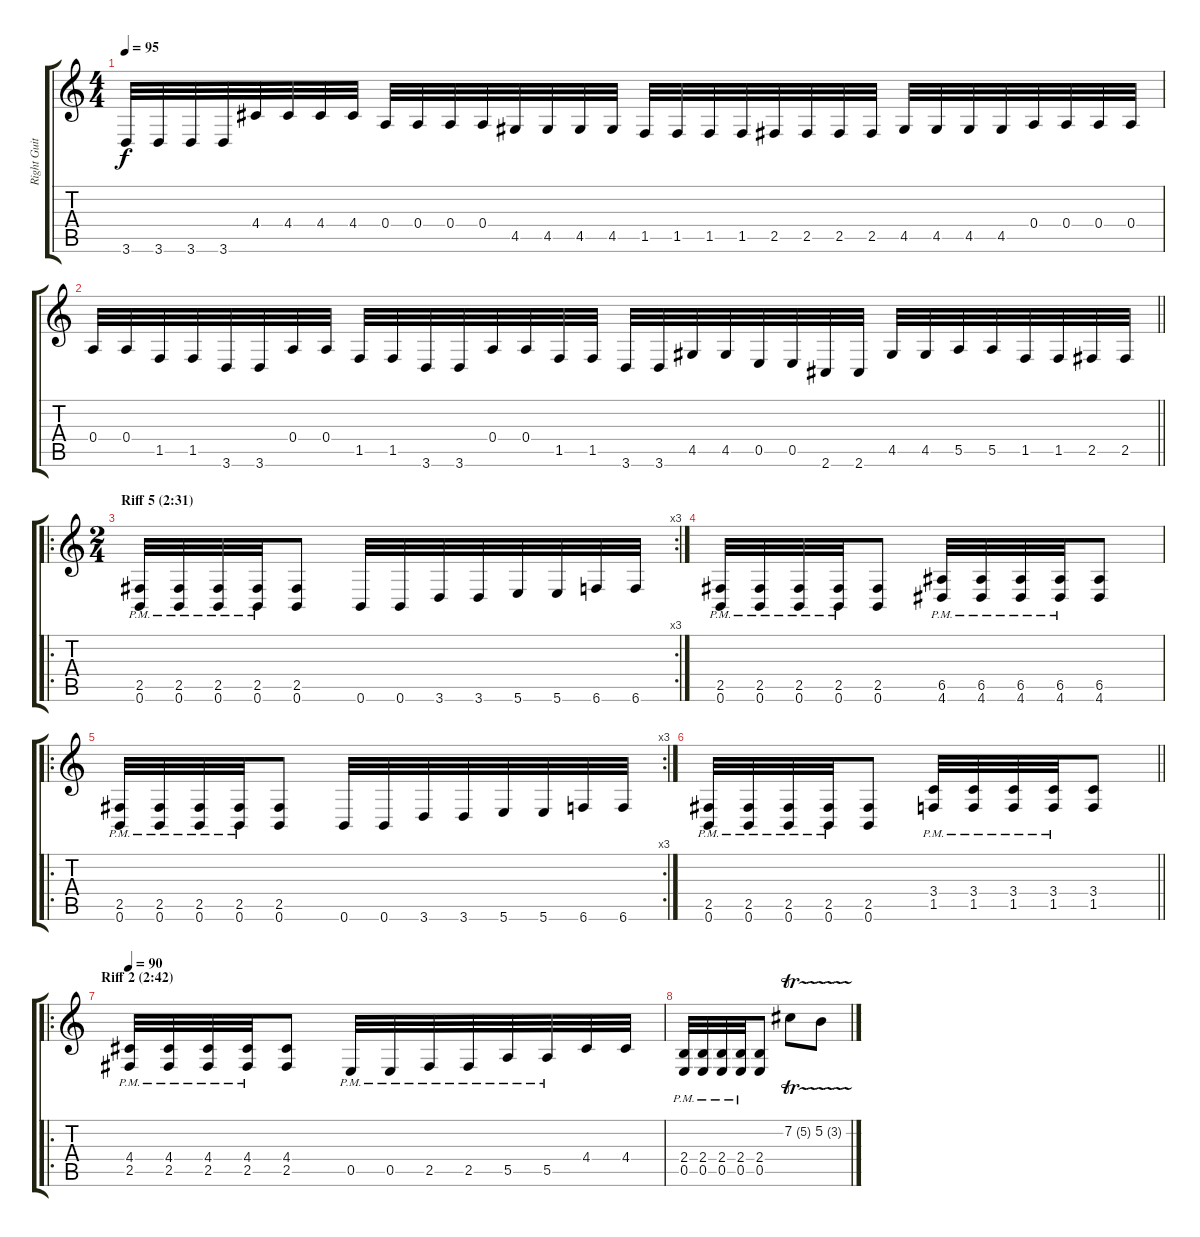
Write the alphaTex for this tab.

\track ("Right Guitar" "Right Guit") {instrument overdrivenguitar}
\staff {score tabs}
\tuning (B3 Gb3 D3 A2 E2 B1) {hide}
\ts (4 4)
\tempo 95
\clef g2
\ks c
3.6.32{dy f} 3.6.32 3.6.32 3.6.32 4.4.32 4.4.32 4.4.32 4.4.32 0.4.32 0.4.32 0.4.32 0.4.32 4.5.32 4.5.32 4.5.32 4.5.32 1.5.32 1.5.32 1.5.32 1.5.32 2.5.32 2.5.32 2.5.32 2.5.32 4.5.32 4.5.32 4.5.32 4.5.32 0.4.32 0.4.32 0.4.32 0.4.32 |
\barLineRight lightlight
0.4.32 0.4.32 1.5.32 1.5.32 3.6.32 3.6.32 0.4.32 0.4.32 1.5.32 1.5.32 3.6.32 3.6.32 0.4.32 0.4.32 1.5.32 1.5.32 3.6.32 3.6.32 4.5.32 4.5.32 0.5.32 0.5.32 2.6.32 2.6.32 4.5.32 4.5.32 5.5.32 5.5.32 1.5.32 1.5.32 2.5.32 2.5.32 |
\ro
\rc 3
\ts (2 4)
\section ("" "Riff 5 (2:31)")
(2.5{pm} 0.6{pm}).32 (2.5{pm} 0.6{pm}).32 (2.5{pm} 0.6{pm}).32 (2.5{pm} 0.6{pm}).32 (2.5 0.6).8 0.6.32 0.6.32 3.6.32 3.6.32 5.6.32 5.6.32 6.6.32 6.6.32 |
(2.5{pm} 0.6{pm}).32 (2.5{pm} 0.6{pm}).32 (2.5{pm} 0.6{pm}).32 (2.5{pm} 0.6{pm}).32 (2.5 0.6).8 (6.5{pm} 4.6{pm}).32 (6.5{pm} 4.6{pm}).32 (6.5{pm} 4.6{pm}).32 (6.5{pm} 4.6{pm}).32 (6.5 4.6).8 |
\ro
\rc 3
(2.5{pm} 0.6{pm}).32 (2.5{pm} 0.6{pm}).32 (2.5{pm} 0.6{pm}).32 (2.5{pm} 0.6{pm}).32 (2.5 0.6).8 0.6.32 0.6.32 3.6.32 3.6.32 5.6.32 5.6.32 6.6.32 6.6.32 |
\barLineRight lightlight
(2.5{pm} 0.6{pm}).32 (2.5{pm} 0.6{pm}).32 (2.5{pm} 0.6{pm}).32 (2.5{pm} 0.6{pm}).32 (2.5 0.6).8 (3.4 1.5{pm}).32 (3.4 1.5{pm}).32 (3.4 1.5{pm}).32 (3.4 1.5{pm}).32 (3.4 1.5).8 |
\ro
\section ("" "Riff 2 (2:42)")
\tempo 90
(4.4{pm} 2.5{pm}).32 (4.4{pm} 2.5{pm}).32 (4.4{pm} 2.5{pm}).32 (4.4{pm} 2.5{pm}).32 (4.4 2.5).8 0.5{pm}.32 0.5{pm}.32 2.5{pm}.32 2.5{pm}.32 5.5{pm}.32 5.5{pm}.32 4.4.32 4.4.32 |
(2.4{pm} 0.5{pm}).32 (2.4{pm} 0.5{pm}).32 (2.4{pm} 0.5{pm}).32 (2.4{pm} 0.5{pm}).32 (2.4 0.5).8 7.2{tr (5 32)}.8 5.2{tr (3 32)}.8
